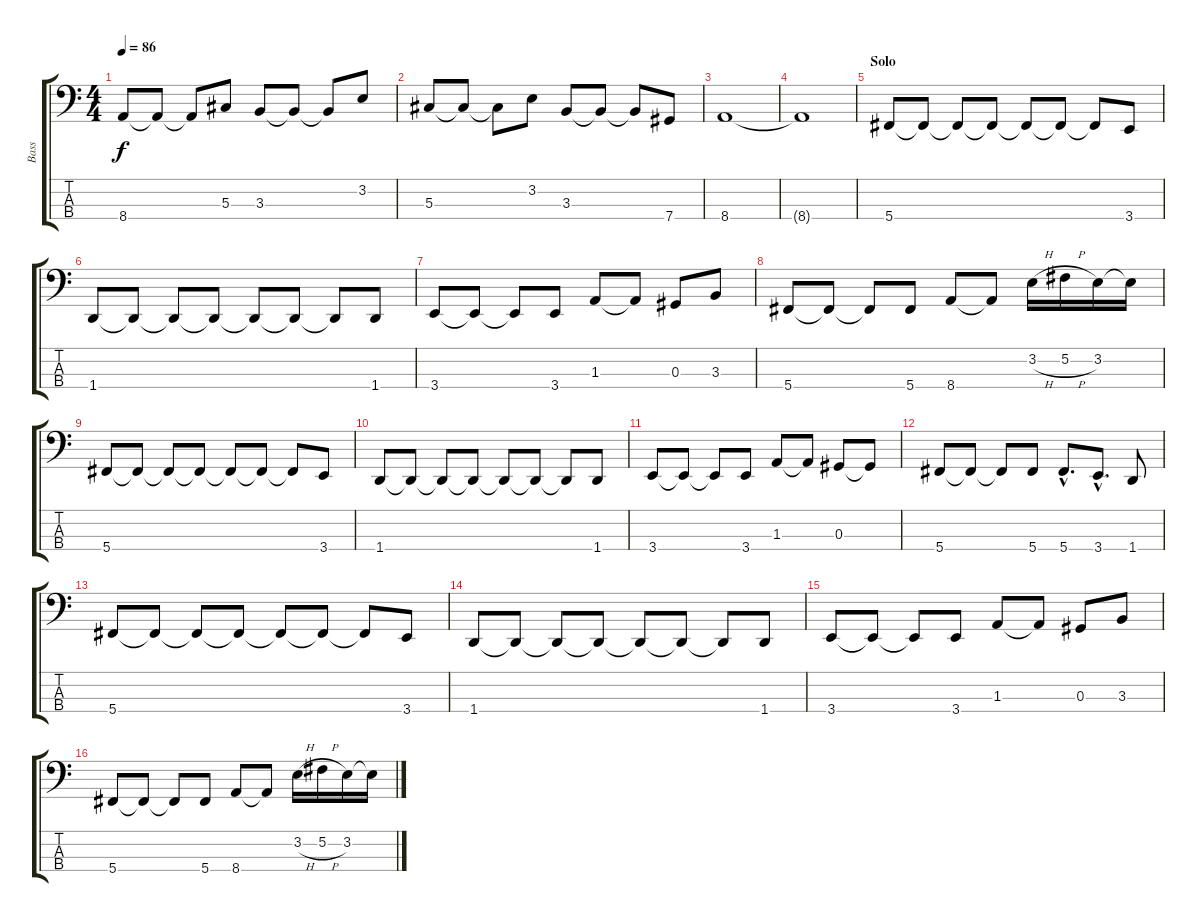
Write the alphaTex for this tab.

\track ("Bass" "Bass") {instrument electricbassfinger}
\staff {score tabs}
\tuning (Gb2 Db2 Ab1 Db1) {hide}
\ts (4 4)
\tempo 86
\clef f4
\ks c
8.4.8{dy f} 8.4{t}.8 8.4{t}.8 5.3.8 3.3.8 3.3{t}.8 3.3{t}.8 3.2.8 |
5.3.8 5.3{t}.8 5.3{t}.8 3.2.8 3.3.8 3.3{t}.8 3.3{t}.8 7.4.8 |
8.4.1 |
8.4{t}.1 |
\section ("" "Solo")
5.4.8 5.4{t}.8 5.4{t}.8 5.4{t}.8 5.4{t}.8 5.4{t}.8 5.4{t}.8 3.4.8 |
1.4.8 1.4{t}.8 1.4{t}.8 1.4{t}.8 1.4{t}.8 1.4{t}.8 1.4{t}.8 1.4.8 |
3.4.8 3.4{t}.8 3.4{t}.8 3.4.8 1.3.8 1.3{t}.8 0.3.8 3.3.8 |
5.4.8 5.4{t}.8 5.4{t}.8 5.4.8 8.4.8 8.4{t}.8 3.2{h}.16 5.2{h}.16 3.2.16 3.2{t}.16 |
5.4.8 5.4{t}.8 5.4{t}.8 5.4{t}.8 5.4{t}.8 5.4{t}.8 5.4{t}.8 3.4.8 |
1.4.8 1.4{t}.8 1.4{t}.8 1.4{t}.8 1.4{t}.8 1.4{t}.8 1.4{t}.8 1.4.8 |
3.4.8 3.4{t}.8 3.4{t}.8 3.4.8 1.3.8 1.3{t}.8 0.3.8 0.3{t}.8 |
5.4.8 5.4{t}.8 5.4{t}.8 5.4.8 5.4{hac}.8{d} 3.4{hac}.8{d} 1.4.8 |
5.4.8 5.4{t}.8 5.4{t}.8 5.4{t}.8 5.4{t}.8 5.4{t}.8 5.4{t}.8 3.4.8 |
1.4.8 1.4{t}.8 1.4{t}.8 1.4{t}.8 1.4{t}.8 1.4{t}.8 1.4{t}.8 1.4.8 |
3.4.8 3.4{t}.8 3.4{t}.8 3.4.8 1.3.8 1.3{t}.8 0.3.8 3.3.8 |
5.4.8 5.4{t}.8 5.4{t}.8 5.4.8 8.4.8 8.4{t}.8 3.2{h}.16 5.2{h}.16 3.2.16 3.2{t}.16
